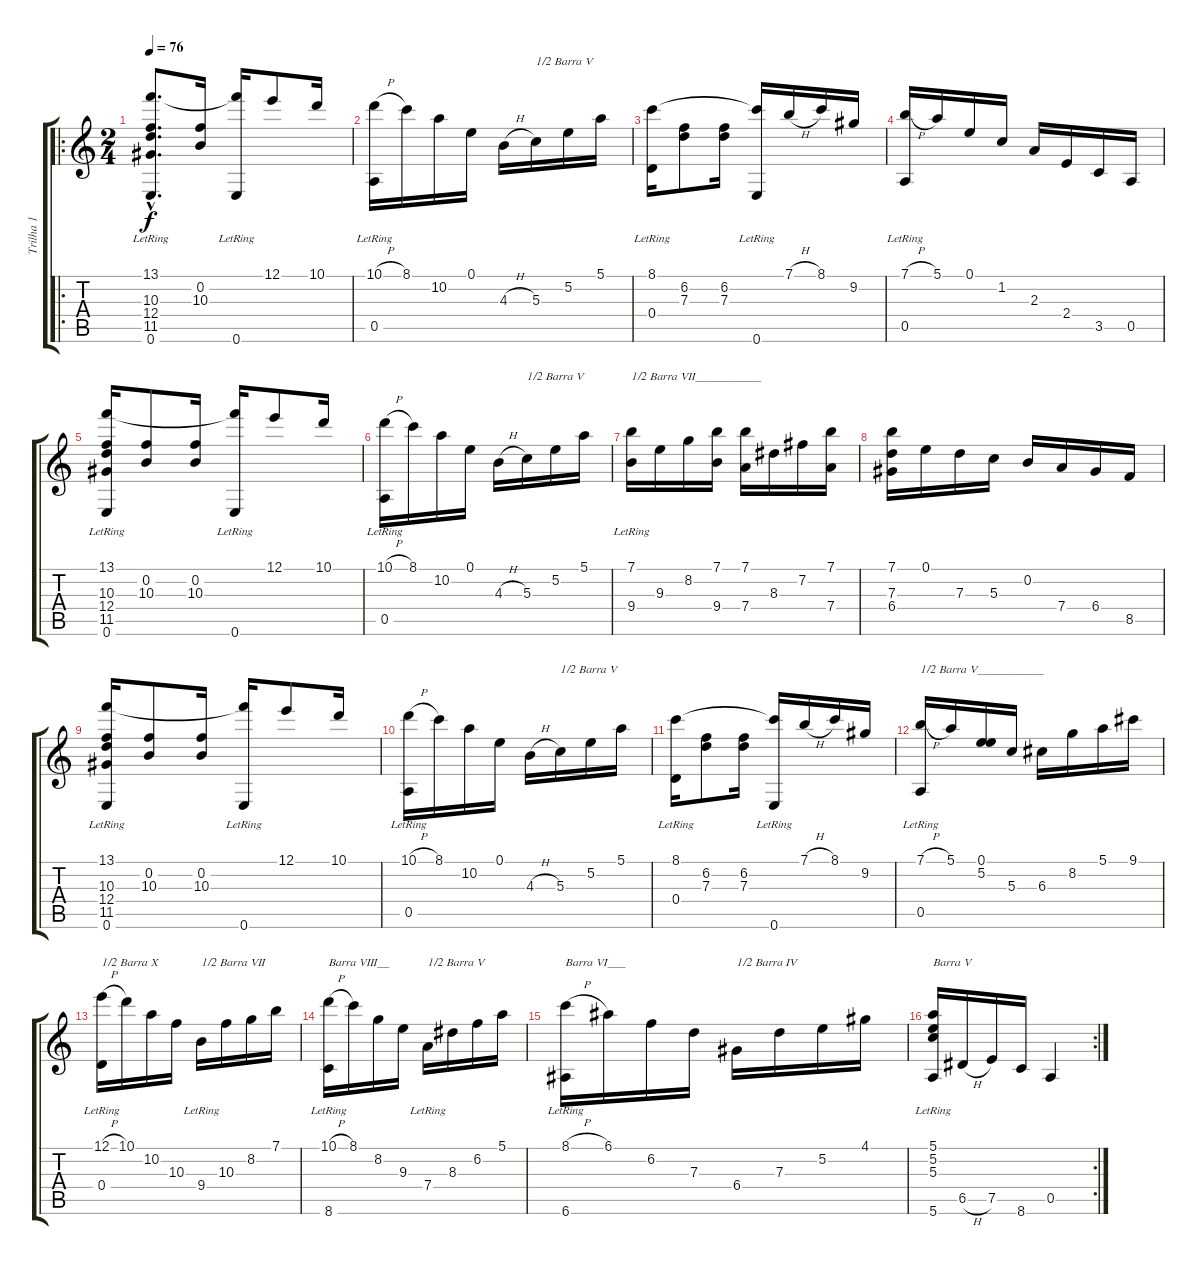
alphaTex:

\track ("Trilha 1" "Trilha 1") {instrument acousticguitarnylon}
\staff {score tabs}
\tuning (E4 B3 G3 D3 A2 E2) {hide}
\ro
\ts (2 4)
\tempo 76
\clef g2
\ks c
(13.1{hac lr} 10.3{hac lr} 12.4{hac lr} 11.5{hac lr} 0.6{hac}).8{d dy f instrument acousticguitarnylon} (0.2 10.3).16 (13.1{t} 0.6{lr}).16 12.1.8 10.1.16 |
(10.1{h} 0.5{lr}).16 8.1.16 10.2.16 0.1.16 4.3{h}.16 5.3.16{txt "1/2 Barra V"} 5.2.16 5.1.16 |
(8.1 0.4{lr}).16 (6.2 7.3).8 (6.2 7.3).16 (8.1{t} 0.6{lr}).16 7.1{h}.16 8.1.16 9.2.16 |
(7.1{h} 0.5{lr}).16 5.1.16 0.1.16 1.2.16 2.3.16 2.4.16 3.5.16 0.5.16 |
(13.1{lr} 10.3{lr} 12.4{lr} 11.5{lr} 0.6).16 (0.2 10.3).8 (0.2 10.3).16 (13.1{t} 0.6{lr}).16 12.1.8 10.1.16 |
(10.1{h} 0.5{lr}).16 8.1.16 10.2.16 0.1.16 4.3{h}.16 5.3.16{txt "1/2 Barra V"} 5.2.16 5.1.16 |
(7.1 9.4{lr}).16{txt "1/2 Barra VII___________"} 9.3.16 8.2.16 (7.1 9.4).16 (7.1 7.4).16 8.3.16 7.2.16 (7.1 7.4).16 |
(7.1 7.3 6.4).16 0.1.16 7.3.16 5.3.16 0.2.16 7.4.16 6.4.16 8.5.16 |
(13.1{lr} 10.3{lr} 12.4{lr} 11.5{lr} 0.6).16 (0.2 10.3).8 (0.2 10.3).16 (13.1{t} 0.6{lr}).16 12.1.8 10.1.16 |
(10.1{h} 0.5{lr}).16 8.1.16 10.2.16 0.1.16 4.3{h}.16 5.3.16{txt "1/2 Barra V"} 5.2.16 5.1.16 |
(8.1 0.4{lr}).16 (6.2 7.3).8 (6.2 7.3).16 (8.1{t} 0.6{lr}).16 7.1{h}.16 8.1.16 9.2.16 |
(7.1{h} 0.5{lr}).16{txt "1/2 Barra V___________"} 5.1.16 (0.1 5.2).16 5.3.16 6.3.16 8.2.16 5.1.16 9.1.16 |
(12.1{h} 0.4{lr}).16{txt "1/2 Barra X"} 10.1.16 10.2.16 10.3.16 9.4{lr}.16{txt "1/2 Barra VII"} 10.3.16 8.2.16 7.1.16 |
(10.1{h} 8.6{lr}).16{txt "Barra VIII__"} 8.1.16 8.2.16 9.3.16 7.4{lr}.16{txt "1/2 Barra V"} 8.3.16 6.2.16 5.1.16 |
(8.1{h} 6.6{lr}).16{txt "Barra VI___"} 6.1.16 6.2.16 7.3.16 6.4.16{txt "1/2 Barra IV"} 7.3.16 5.2.16 4.1.16 |
\rc 2
(5.1{lr} 5.2{lr} 5.3{lr} 5.6).16{txt "Barra V"} 6.5{h}.16 7.5.16 8.6.16 0.5.4
